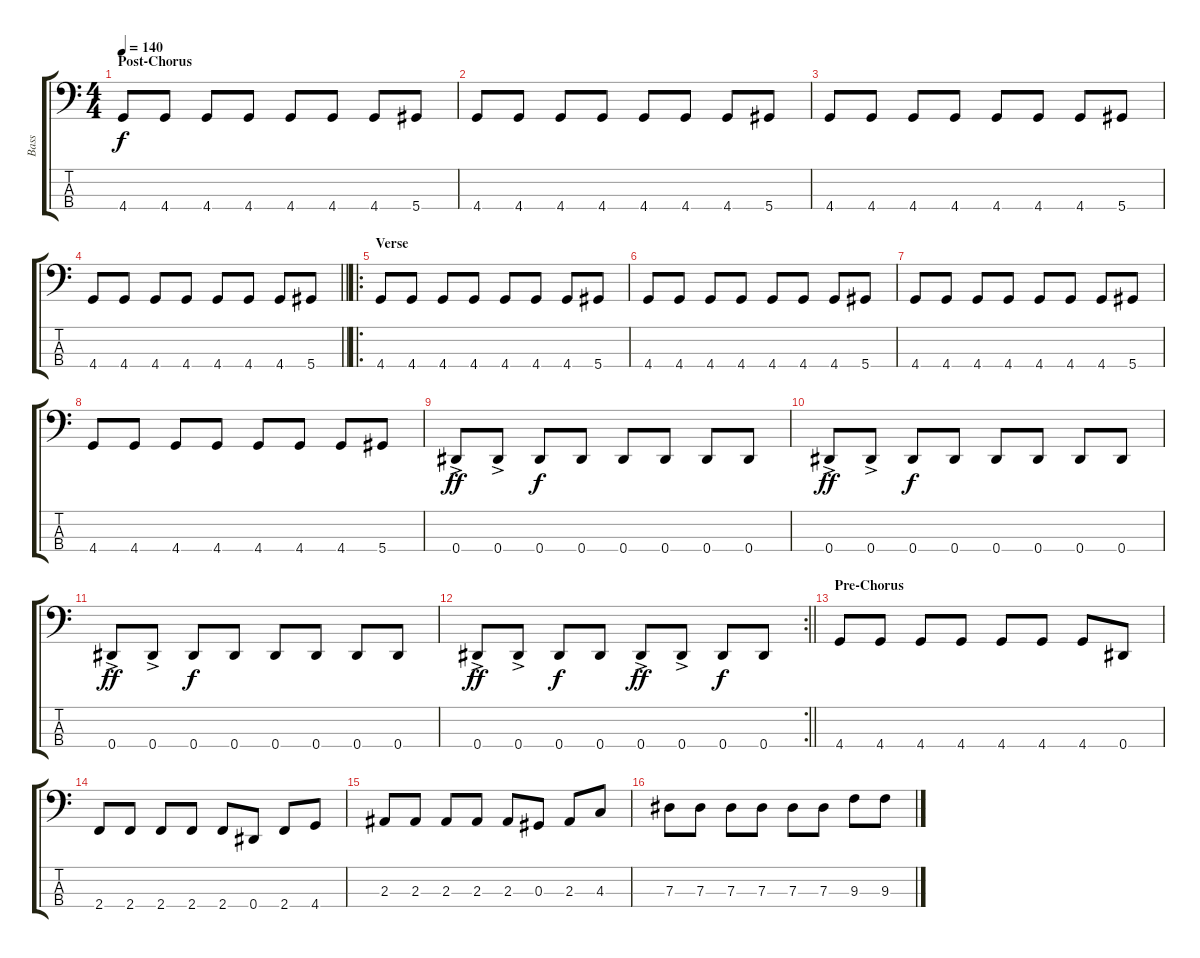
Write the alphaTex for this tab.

\track ("Bass" "Bass") {instrument electricbasspick}
\staff {score tabs}
\tuning (Gb2 Db2 Ab1 Eb1) {hide}
\ts (4 4)
\section ("" "Post-Chorus")
\tempo 140
\clef f4
\ks c
4.4.8{dy f} 4.4.8 4.4.8 4.4.8 4.4.8 4.4.8 4.4.8 5.4.8 |
4.4.8 4.4.8 4.4.8 4.4.8 4.4.8 4.4.8 4.4.8 5.4.8 |
4.4.8 4.4.8 4.4.8 4.4.8 4.4.8 4.4.8 4.4.8 5.4.8 |
\barLineRight lightlight
4.4.8 4.4.8 4.4.8 4.4.8 4.4.8 4.4.8 4.4.8 5.4.8 |
\ro
\section ("" "Verse")
4.4.8 4.4.8 4.4.8 4.4.8 4.4.8 4.4.8 4.4.8 5.4.8 |
4.4.8 4.4.8 4.4.8 4.4.8 4.4.8 4.4.8 4.4.8 5.4.8 |
4.4.8 4.4.8 4.4.8 4.4.8 4.4.8 4.4.8 4.4.8 5.4.8 |
4.4.8 4.4.8 4.4.8 4.4.8 4.4.8 4.4.8 4.4.8 5.4.8 |
0.4{ac}.8{dy ff} 0.4{ac}.8 0.4.8{dy f} 0.4.8 0.4.8 0.4.8 0.4.8 0.4.8 |
0.4{ac}.8{dy ff} 0.4{ac}.8 0.4.8{dy f} 0.4.8 0.4.8 0.4.8 0.4.8 0.4.8 |
0.4{ac}.8{dy ff} 0.4{ac}.8 0.4.8{dy f} 0.4.8 0.4.8 0.4.8 0.4.8 0.4.8 |
\rc 2
\barLineRight lightlight
0.4{ac}.8{dy ff} 0.4{ac}.8 0.4.8{dy f} 0.4.8 0.4{ac}.8{dy ff} 0.4{ac}.8 0.4.8{dy f} 0.4.8 |
\section ("" "Pre-Chorus")
4.4.8 4.4.8 4.4.8 4.4.8 4.4.8 4.4.8 4.4.8 0.4.8 |
2.4.8 2.4.8 2.4.8 2.4.8 2.4.8 0.4.8 2.4.8 4.4.8 |
2.3.8 2.3.8 2.3.8 2.3.8 2.3.8 0.3.8 2.3.8 4.3.8 |
7.3.8 7.3.8 7.3.8 7.3.8 7.3.8 7.3.8 9.3.8 9.3.8
